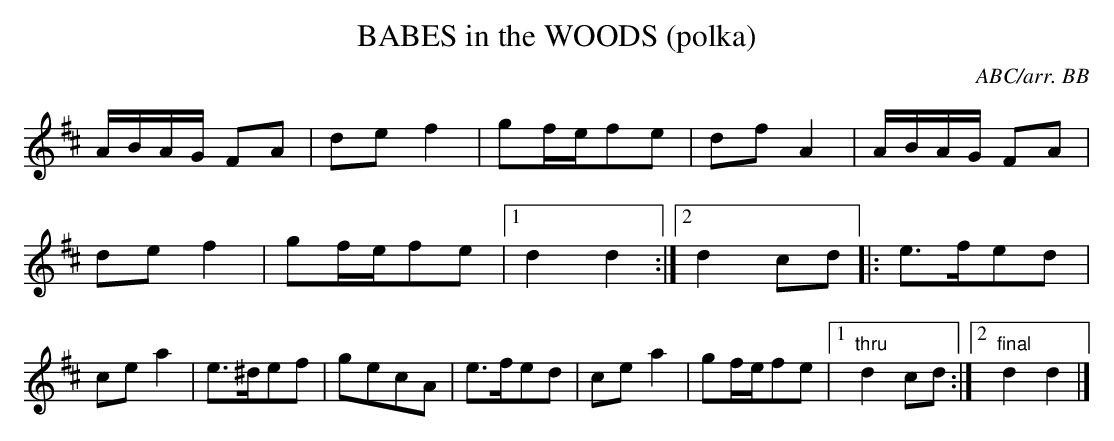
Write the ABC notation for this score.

X:1
T:BABES in the WOODS (polka)\
C:ABC/arr. BB\
L:1/8\
M:2/4\
K:D\
A/B/A/G/ FA|def2|gf/e/fe|dfA2|\
A/B/A/G/ FA|def2|gf/e/fe|1d2d2:|2d2cd||\
|:e>fed|cea2|e>^def|gecA|\
e>fed|cea2|gf/e/fe|1 "thru"d2cd:|2 "final"d2d2|]\
\
\
